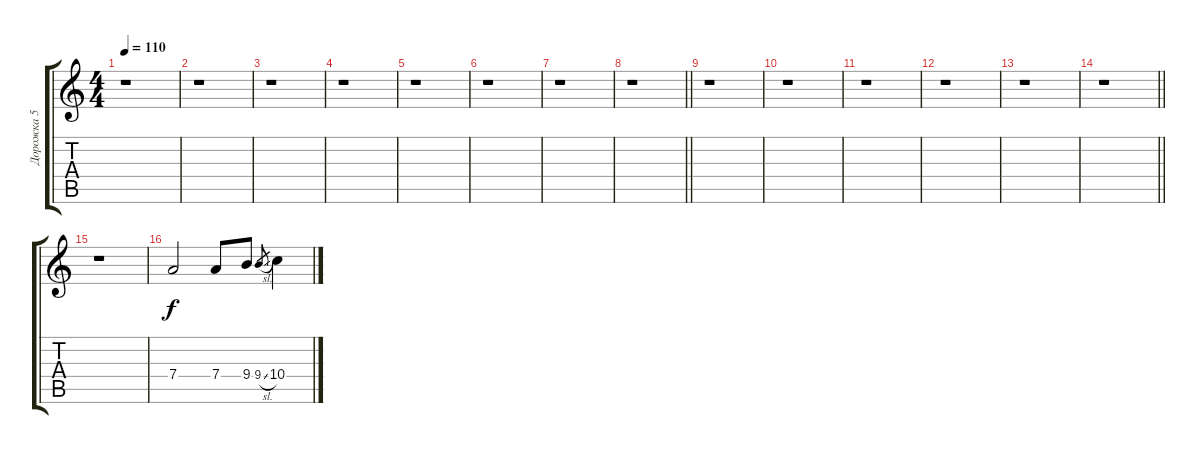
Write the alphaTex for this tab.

\track ("Дорожка 5" "Дорожка 5") {instrument electricguitarjazz}
\staff {score tabs}
\tuning (E4 B3 G3 D3 A2 E2) {hide}
\ts (4 4)
\tempo 110
\clef g2
\ks c
r.1{dy f} |
r.1 |
r.1 |
r.1 |
r.1 |
r.1 |
r.1 |
\barLineRight lightlight
r.1 |
r.1 |
r.1 |
r.1 |
r.1 |
r.1 |
\barLineRight lightlight
r.1 |
r.1 |
7.4.2{instrument overdrivenguitar} 7.4.8 9.4.8 9.4{sl}.8{gr} 10.4.4
